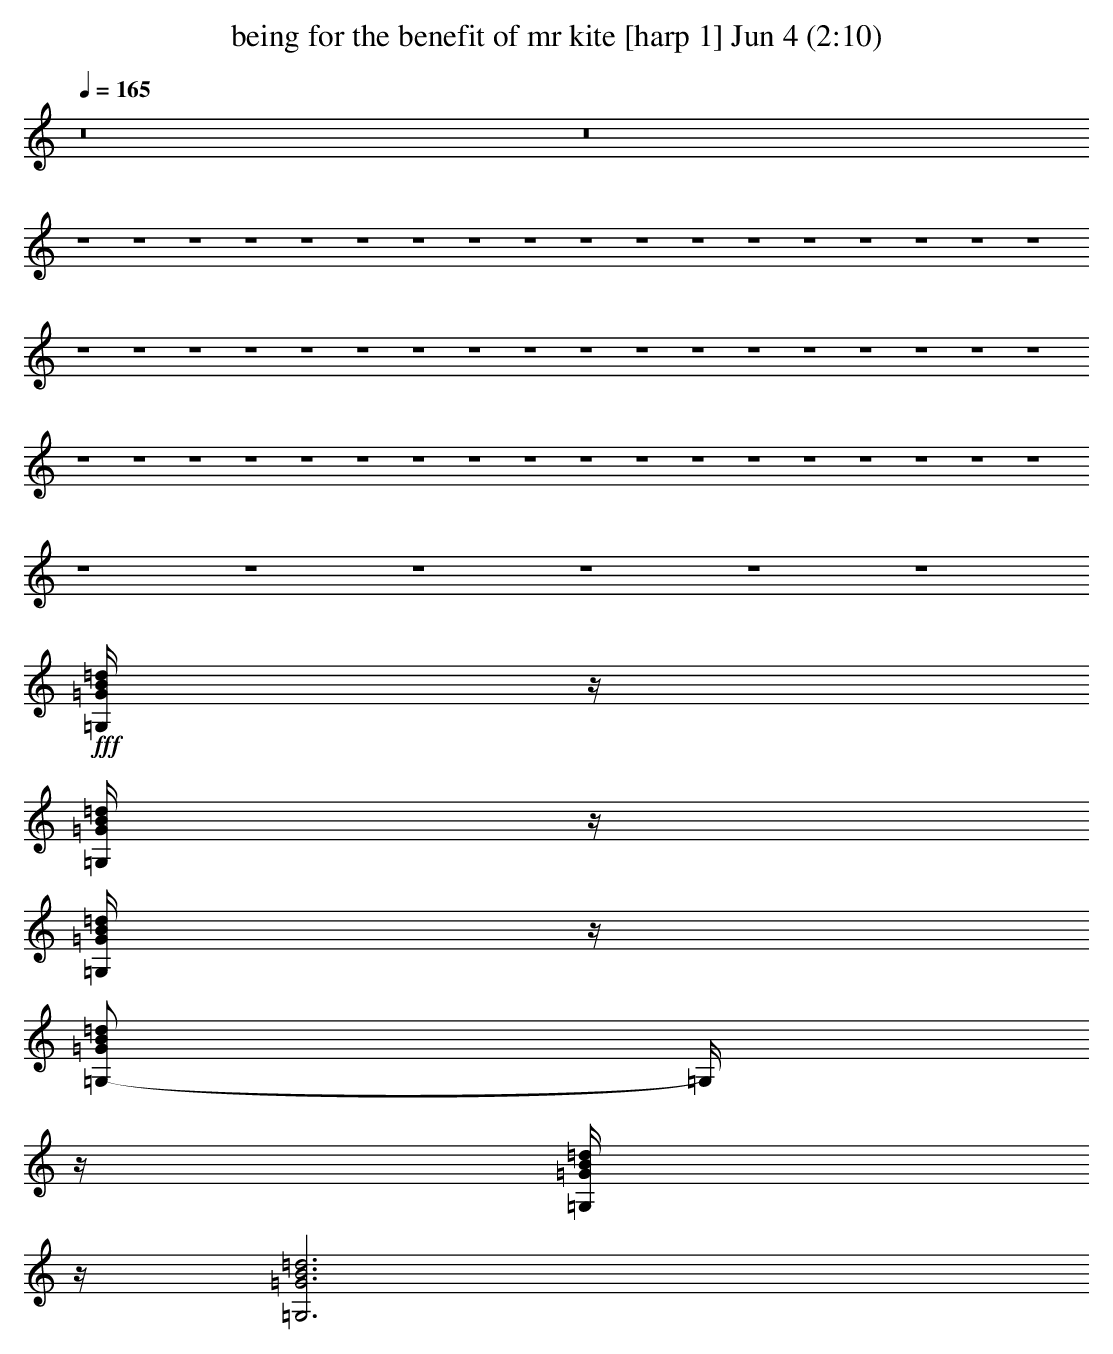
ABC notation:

X:1
T: being for the benefit of mr kite [harp 1] Jun 4 (2:10)
L: 1/4
K: C
Q: 1/4=165
z8 z8
z4 z4 z4 z4 z4 z4 z4 z4 z4 z4 z4 z4 z4 z4 z4 z4 z4 z4 z4 z4 z4 z4 z4 z4 z4 z4 z4 z4 z4 z4 z4 z4 z4 z4 z4 z4 z4 z4 z4 z4 z4 z4 z4 z4 z4 z4 z4 z4 z4 z4 z4 z4 z4 z4 z4 z4 z4 z4 z4 z4
+fff+ [=G,/4=G/4B/4=d/4]
z/4
[=G,/4=G/4B/4=d/4]
z/4
[=G,/4=G/4B/4=d/4]
z/4
[=G,/2-=G/2B/2=d/2]
=G,/4
z/4
[=G,/4=G/4B/4=d/4]
z/4
[=G,3=G3B3=d3]
